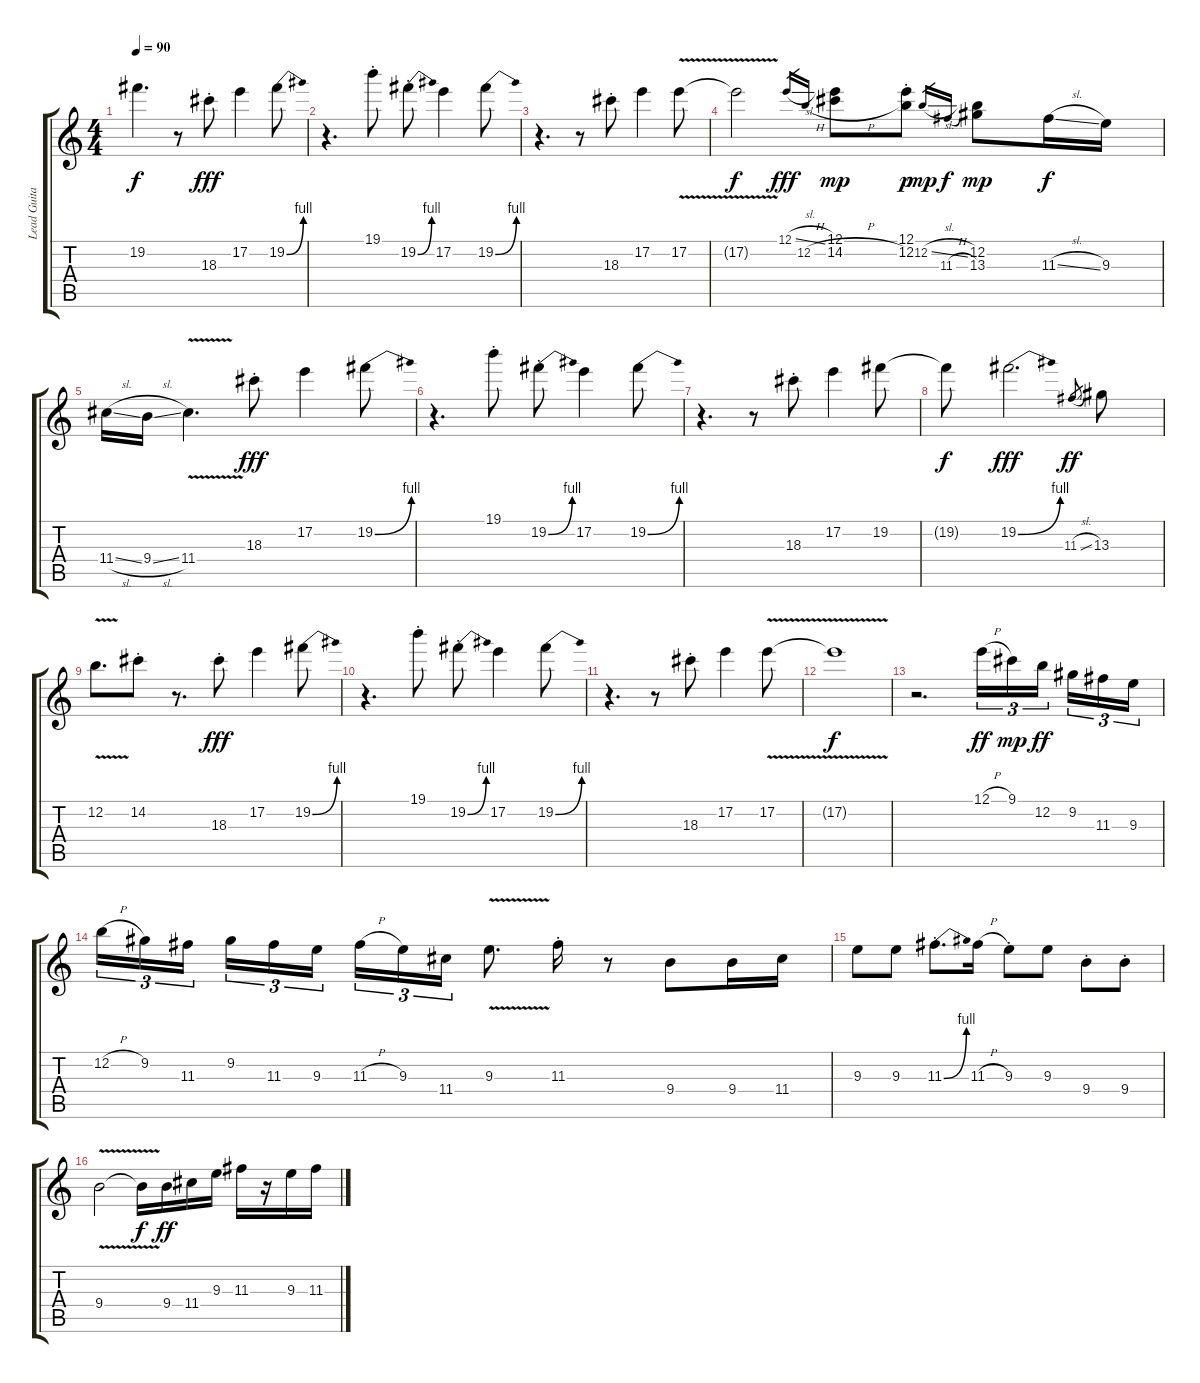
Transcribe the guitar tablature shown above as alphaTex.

\track ("Lead Guitar I" "Lead Guita") {instrument overdrivenguitar}
\staff {score tabs}
\tuning (E4 B3 G3 D3 A2 E2) {hide}
\ts (4 4)
\tempo 90
\clef g2
\ks c
19.2{t}.4{d dy f} r.8 18.3{st}.8{dy fff} 17.2.4 19.2{be (bend 0 0 60 4)}.8 |
r.4{d} 19.1{st}.8 19.2{be (bend 0 0 60 4) st}.8 17.2.4 19.2{be (bend 0 0 60 4)}.8 |
r.4{d} r.8 18.3{st}.8 17.2.4 17.2{v}.8 |
17.2{t}.2{dy f} 12.1{sl}.16{gr dy fff} 12.2{h}.16{gr} (12.1 14.2{h}).8{dy mp} (12.1{st} 12.2{st}).8{dy p} 12.2{sl}.16{gr dy mp} 11.3{h}.16{gr dy f} (12.2 13.3).8{dy mp} 11.3{sl}.16{dy f} 9.3.16 |
11.4{sl}.16 9.4{sl}.16 11.4{v}.4{d} 18.3{st}.8{dy fff} 17.2.4 19.2{be (bend 0 0 60 4)}.8 |
r.4{d} 19.1{st}.8 19.2{be (bend 0 0 60 4) st}.8 17.2.4 19.2{be (bend 0 0 60 4)}.8 |
r.4{d} r.8 18.3{st}.8 17.2.4 19.2.8 |
19.2{t}.8{dy f} 19.2{be (bend 0 0 60 4)}.2{d dy fff} 11.3{sl}.8{gr dy ff} 13.3.8 |
12.2{v}.8{d} 14.2{st}.8 r.8{d} 18.3{st}.8{dy fff} 17.2.4 19.2{be (bend 0 0 60 4)}.8 |
r.4{d} 19.1{st}.8 19.2{be (bend 0 0 60 4) st}.8 17.2.4 19.2{be (bend 0 0 60 4)}.8 |
r.4{d} r.8 18.3{st}.8 17.2.4 17.2{v}.8{txt ""} |
17.2{t}.1{dy f} |
r.2{d volume 16 instrument electricguitarjazz} 12.1{h}.16{tu (3 2) dy ff} 9.1.16{tu (3 2) dy mp} 12.2.16{tu (3 2) dy ff beam splitsecondary} 9.2.16{tu (3 2)} 11.3.16{tu (3 2)} 9.3.16{tu (3 2)} |
12.2{h}.16{tu (3 2)} 9.2.16{tu (3 2)} 11.3.16{tu (3 2) beam splitsecondary} 9.2.16{tu (3 2)} 11.3.16{tu (3 2)} 9.3.16{tu (3 2)} 11.3{h}.16{tu (3 2)} 9.3.16{tu (3 2)} 11.4.16{tu (3 2)} 9.3{v}.8{d} 11.3{st}.16 r.8 9.4.8 9.4.16 11.4.16 |
9.3.8 9.3.8 11.3{be (bend 0 0 60 4) st}.8{d} 11.3{h}.16 9.3{st}.8 9.3.8 9.4{st}.8 9.4{st}.8 |
9.4{v}.2 9.4{t}.16{dy f} 9.4.16{dy ff} 11.4.16 9.3.16 11.3.16 r.16 9.3.16 11.3.16
